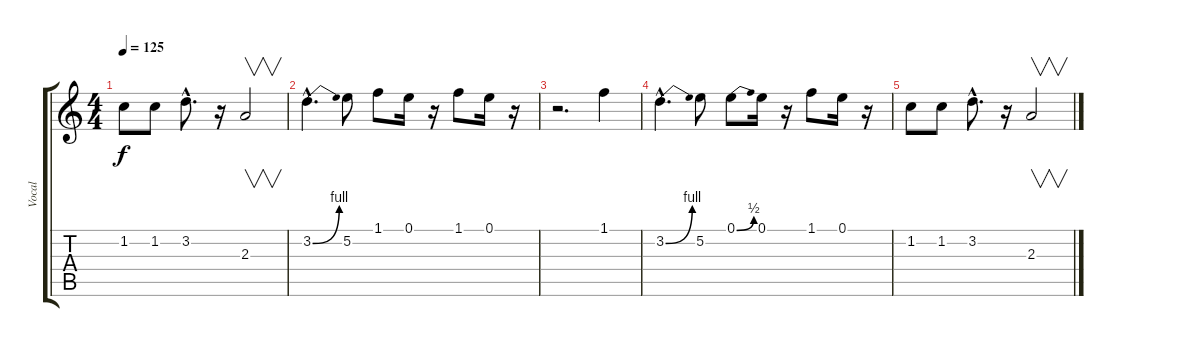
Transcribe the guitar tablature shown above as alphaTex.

\track ("Vocal" "Vocal") {instrument overdrivenguitar}
\staff {score tabs}
\tuning (E4 B3 G3 D3 A2 E2) {hide}
\ts (4 4)
\tempo 125
\clef g2
\ks c
1.2.8{dy f} 1.2.8 3.2{hac}.8{d} r.16 2.3.2{v} |
3.2{be (bend 0 0 60 4) hac}.4{d} 5.2.8 1.1.8 0.1.16 r.16 1.1.8 0.1.16 r.16 |
r.2{d} 1.1.4 |
3.2{be (bend 0 0 60 4) hac}.4{d} 5.2.8 0.1{be (bend 0 0 60 2)}.8 0.1.16 r.16 1.1.8 0.1.16 r.16 |
1.2.8 1.2.8 3.2{hac}.8{d} r.16 2.3.2{v}
